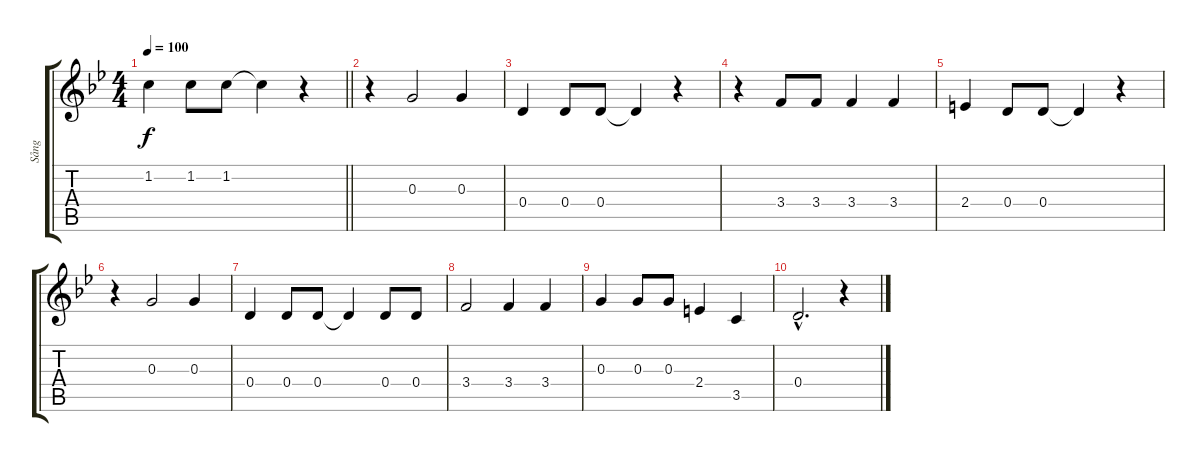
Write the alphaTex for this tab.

\track ("Sång" "Sång") {instrument contrabass}
\staff {score tabs}
\tuning (E4 B3 G3 D3 A2 E2) {hide}
\ts (4 4)
\tempo 100
\clef g2
\barLineRight lightlight
\ks bb
1.2.4{dy f} 1.2.8 1.2.8 1.2{t}.4 r.4 |
r.4 0.3.2 0.3.4 |
0.4.4 0.4.8 0.4.8 0.4{t}.4 r.4 |
r.4 3.4.8 3.4.8 3.4.4 3.4.4 |
2.4.4 0.4.8 0.4.8 0.4{t}.4 r.4 |
r.4 0.3.2 0.3.4 |
0.4.4 0.4.8 0.4.8 0.4{t}.4 0.4.8 0.4.8 |
3.4.2 3.4.4 3.4.4 |
0.3.4 0.3.8 0.3.8 2.4.4 3.5.4 |
0.4{hac}.2{d} r.4
